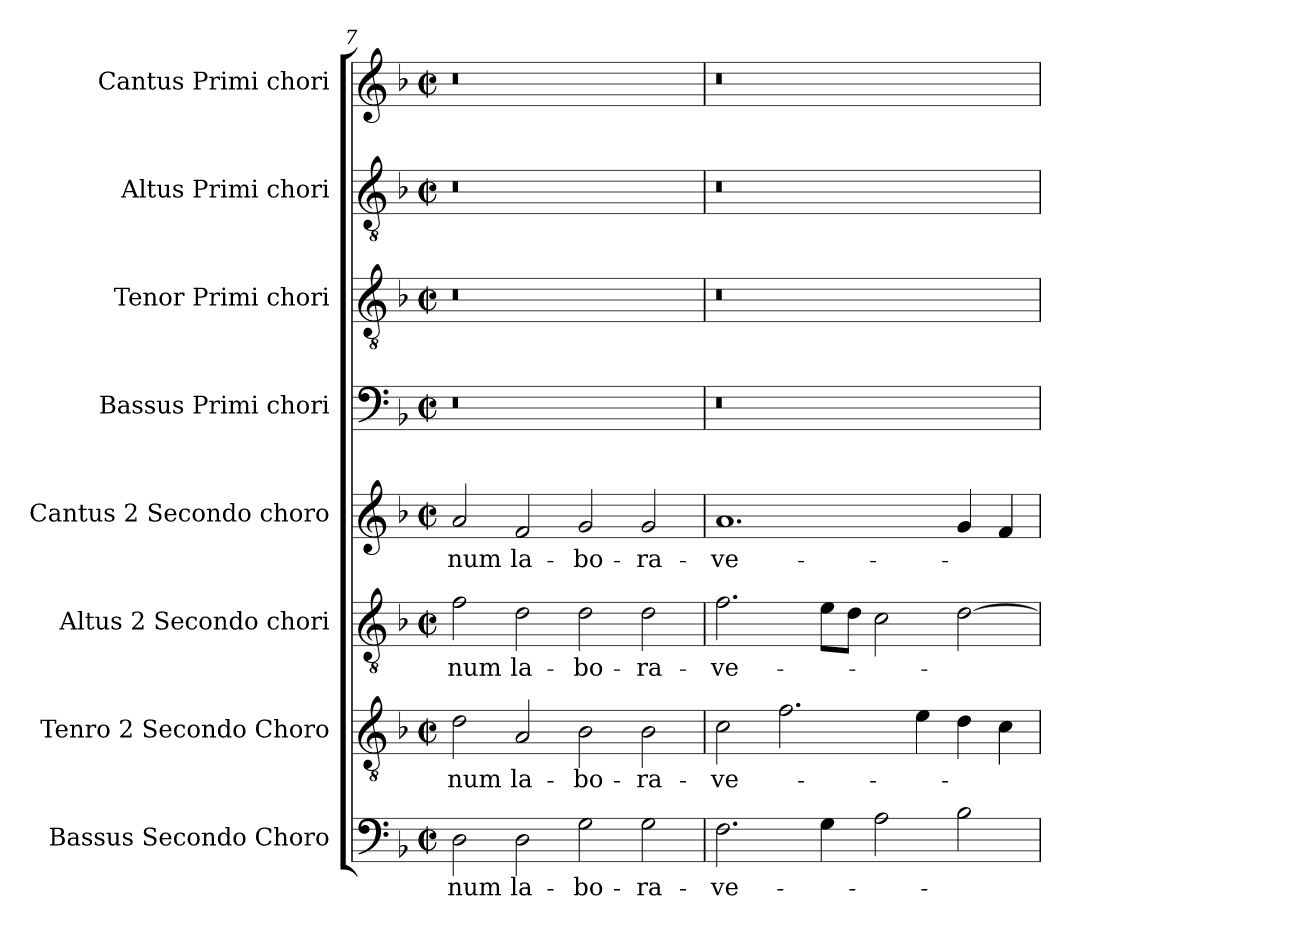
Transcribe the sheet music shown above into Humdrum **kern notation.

**kern	**text	**kern	**text	**kern	**text	**kern	**text	**kern	**kern	**kern	**kern
*part8	*part8	*part7	*part7	*part6	*part6	*part5	*part5	*part4	*part3	*part2	*part1
*staff8	*staff8	*staff7	*staff7	*staff6	*staff6	*staff5	*staff5	*staff4	*staff3	*staff2	*staff1
*I"Bassus  Secondo Choro	*	*I"Tenro 2  Secondo Choro	*	*I"Altus 2  Secondo chori	*	*I"Cantus 2  Secondo choro	*	*I"Bassus  Primi chori	*I"Tenor  Primi chori	*I"Altus  Primi chori	*I"Cantus  Primi chori
*I'Ch	*	*I'Ch	*	*I'Ch	*	*I'Ch	*	*I'Ch	*I'Ch	*I'Ch	*I'Ch
*clefF4	*	*clefGv2	*	*clefGv2	*	*clefG2	*	*clefF4	*clefGv2	*clefGv2	*clefG2
*k[b-]	*	*k[b-]	*	*k[b-]	*	*k[b-]	*	*k[b-]	*k[b-]	*k[b-]	*k[b-]
*F:	*	*F:	*	*F:	*	*F:	*	*F:	*F:	*F:	*F:
*M2/2	*	*M2/2	*	*M2/2	*	*M2/2	*	*M2/2	*M2/2	*M2/2	*M2/2
*met(c|)	*	*met(c|)	*	*met(c|)	*	*met(c|)	*	*met(c|)	*met(c|)	*met(c|)	*met(c|)
=7	=7	=7	=7	=7	=7	=7	=7	=7	=7	=7	=7
!	!LO:LY:b:cj	!	!LO:LY:b:cj	!	!LO:LY:b:cj	!	!LO:LY:b:cj	!	!	!	!
2D\	-num	2d\	-num	2f\	-num	2a/	-num	0r	0r	0r	0r
!	!LO:LY:b:cj	!	!LO:LY:b:cj	!	!LO:LY:b:cj	!	!LO:LY:b:cj	!	!	!	!
2D\	la-	2A/	la-	2d\	la-	2f/	la-	.	.	.	.
!	!LO:LY:b:cj	!	!LO:LY:b:cj	!	!LO:LY:b:cj	!	!LO:LY:b:cj	!	!	!	!
2G\	-bo-	2B-\	-bo-	2d\	-bo-	2g/	-bo-	.	.	.	.
!	!LO:LY:b:cj	!	!LO:LY:b:cj	!	!LO:LY:b:cj	!	!LO:LY:b:cj	!	!	!	!
2G\	-ra-	2B-\	-ra-	2d\	-ra-	2g/	-ra-	.	.	.	.
=8	=8	=8	=8	=8	=8	=8	=8	=8	=8	=8	=8
!	!LO:LY:b:cj	!	!LO:LY:b:cj	!	!LO:LY:b:cj	!	!LO:LY:b:cj	!	!	!	!
2.F\	-ve-	2c\	-ve-	2.f\	-ve-	1.a	-ve-	0r	0r	0r	0r
.	.	2.f\	.	.	.	.	.	.	.	.	.
4G\	.	.	.	8e\L	.	.	.	.	.	.	.
.	.	.	.	8d\J	.	.	.	.	.	.	.
2A\	.	.	.	2c\	.	.	.	.	.	.	.
.	.	4e\	.	.	.	.	.	.	.	.	.
2B-\	.	4d\	.	[>2d\	.	4g/	.	.	.	.	.
.	.	4c\	.	.	.	4f/	.	.	.	.	.
=	=	=	=	=	=	=	=	=	=	=	=
*-	*-	*-	*-	*-	*-	*-	*-	*-	*-	*-	*-
